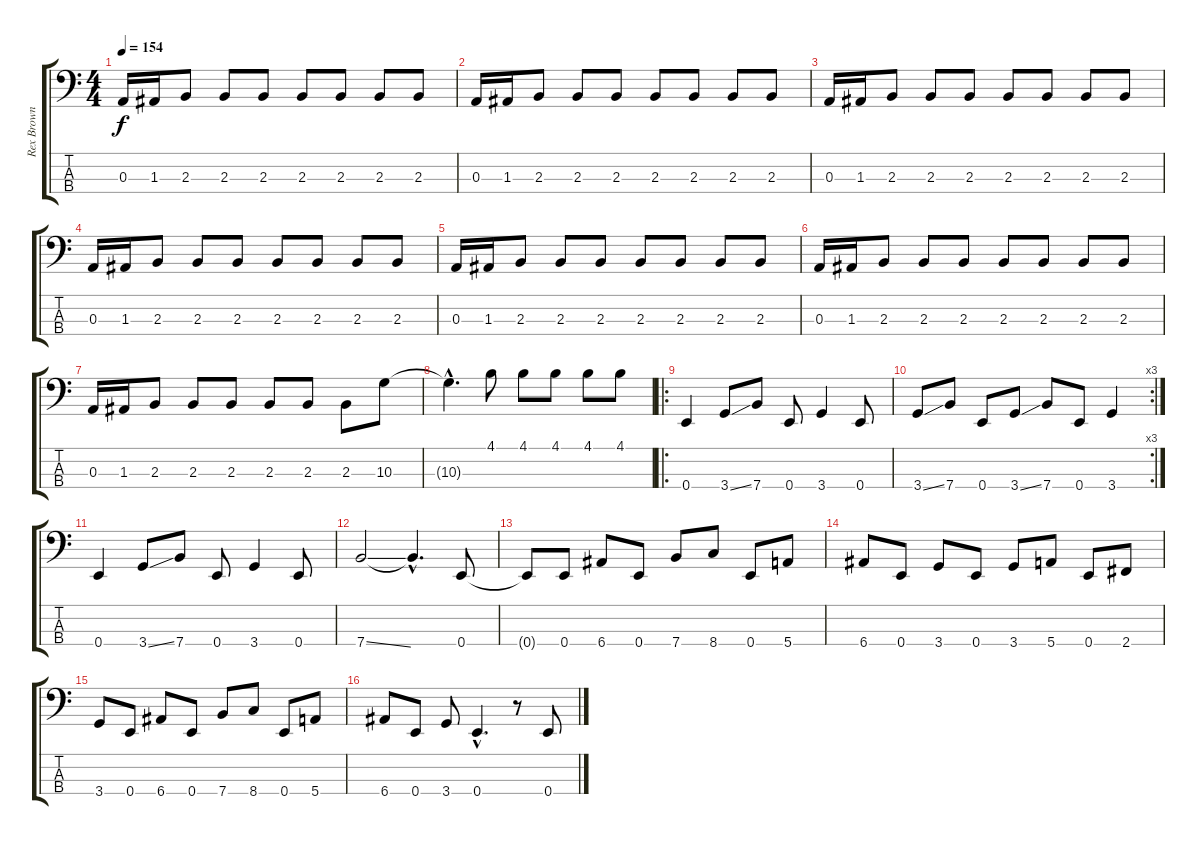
\track ("Rex Brown" "Rex Brown") {instrument electricbasspick}
\staff {score tabs}
\tuning (G2 D2 A1 E1) {hide}
\ts (4 4)
\tempo 154
\clef f4
\ks c
0.3.16{dy f instrument electricbasspick} 1.3.16 2.3.8 2.3.8 2.3.8 2.3.8 2.3.8 2.3.8 2.3.8 |
0.3.16 1.3.16 2.3.8 2.3.8 2.3.8 2.3.8 2.3.8 2.3.8 2.3.8 |
0.3.16 1.3.16 2.3.8 2.3.8 2.3.8 2.3.8 2.3.8 2.3.8 2.3.8 |
0.3.16 1.3.16 2.3.8 2.3.8 2.3.8 2.3.8 2.3.8 2.3.8 2.3.8 |
0.3.16 1.3.16 2.3.8 2.3.8 2.3.8 2.3.8 2.3.8 2.3.8 2.3.8 |
0.3.16 1.3.16 2.3.8 2.3.8 2.3.8 2.3.8 2.3.8 2.3.8 2.3.8 |
0.3.16 1.3.16 2.3.8 2.3.8 2.3.8 2.3.8 2.3.8 2.3.8 10.3.8 |
10.3{hac t}.4{d} 4.1.8 4.1.8 4.1.8 4.1.8 4.1.8 |
\ro
0.4.4 3.4{ss}.8 7.4.8 0.4.8 3.4.4 0.4.8 |
\rc 3
3.4{ss}.8 7.4.8 0.4.8 3.4{ss}.8 7.4.8 0.4.8 3.4.4 |
0.4.4 3.4{ss}.8 7.4.8 0.4.8 3.4.4 0.4.8 |
7.4{ss}.2 7.4{hac t}.4{d} 0.4.8 |
0.4{t}.8 0.4.8 6.4.8 0.4.8 7.4.8 8.4.8 0.4.8 5.4.8 |
6.4.8 0.4.8 3.4.8 0.4.8 3.4.8 5.4.8 0.4.8 2.4.8 |
3.4.8 0.4.8 6.4.8 0.4.8 7.4.8 8.4.8 0.4.8 5.4.8 |
6.4.8 0.4.8 3.4.8 0.4{hac}.4{d} r.8 0.4.8
